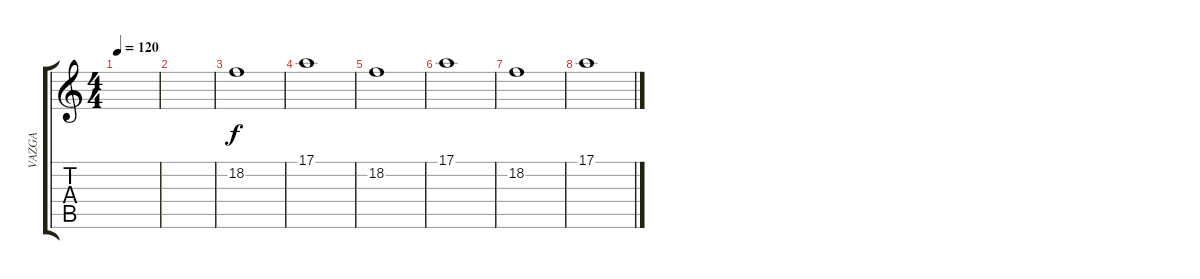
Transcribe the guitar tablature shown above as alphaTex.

\track ("VAZGA" "VAZGA") {instrument acousticgrandpiano}
\staff {score tabs}
\tuning (E4 B3 G3 D3 A2 E2) {hide}
\ts (4 4)
\tempo 120
\clef g2
\ks c
|
|
18.2.1 |
17.1.1 |
18.2.1 |
17.1.1 |
18.2.1 |
17.1.1
